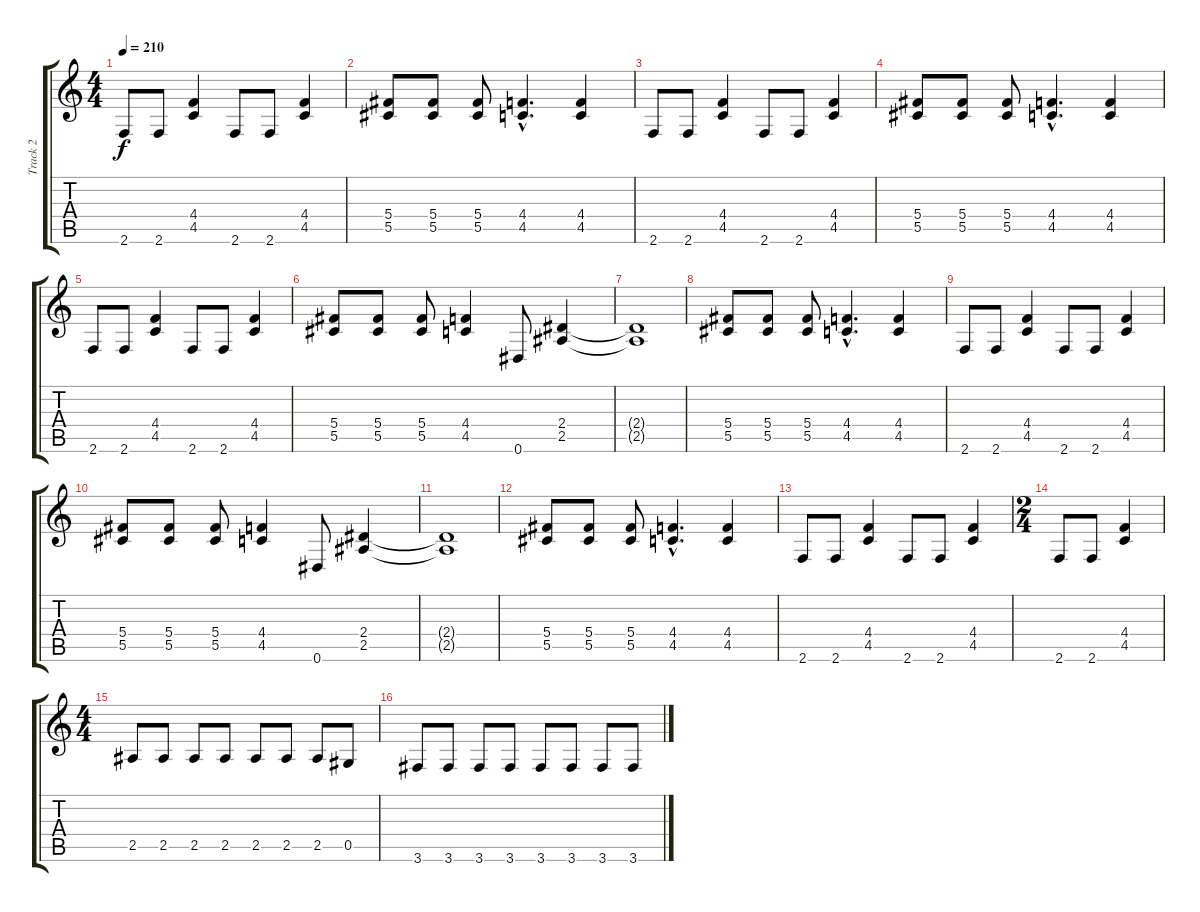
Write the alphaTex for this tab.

\track ("Track 2" "Track 2") {instrument distortionguitar}
\staff {score tabs}
\tuning (Eb4 Bb3 Gb3 Db3 Ab2 Eb2) {hide}
\ts (4 4)
\tempo 210
\clef g2
\ks c
2.6.8{dy f} 2.6.8 (4.4 4.5).4 2.6.8 2.6.8 (4.4 4.5).4 |
(5.4 5.5).8 (5.4 5.5).8 (5.4 5.5).8 (4.4{hac} 4.5{hac}).4{d} (4.4 4.5).4 |
2.6.8 2.6.8 (4.4 4.5).4 2.6.8 2.6.8 (4.4 4.5).4 |
(5.4 5.5).8 (5.4 5.5).8 (5.4 5.5).8 (4.4{hac} 4.5{hac}).4{d} (4.4 4.5).4 |
2.6.8 2.6.8 (4.4 4.5).4 2.6.8 2.6.8 (4.4 4.5).4 |
(5.4 5.5).8 (5.4 5.5).8 (5.4 5.5).8 (4.4 4.5).4 0.6.8 (2.4 2.5).4 |
(2.4{t} 2.5{t}).1 |
(5.4 5.5).8 (5.4 5.5).8 (5.4 5.5).8 (4.4{hac} 4.5{hac}).4{d} (4.4 4.5).4 |
2.6.8 2.6.8 (4.4 4.5).4 2.6.8 2.6.8 (4.4 4.5).4 |
(5.4 5.5).8 (5.4 5.5).8 (5.4 5.5).8 (4.4 4.5).4 0.6.8 (2.4 2.5).4 |
(2.4{t} 2.5{t}).1 |
(5.4 5.5).8 (5.4 5.5).8 (5.4 5.5).8 (4.4{hac} 4.5{hac}).4{d} (4.4 4.5).4 |
2.6.8 2.6.8 (4.4 4.5).4 2.6.8 2.6.8 (4.4 4.5).4 |
\ts (2 4)
2.6.8 2.6.8 (4.4 4.5).4 |
\ts (4 4)
2.5.8 2.5.8 2.5.8 2.5.8 2.5.8 2.5.8 2.5.8 0.5.8 |
3.6.8 3.6.8 3.6.8 3.6.8 3.6.8 3.6.8 3.6.8 3.6.8
